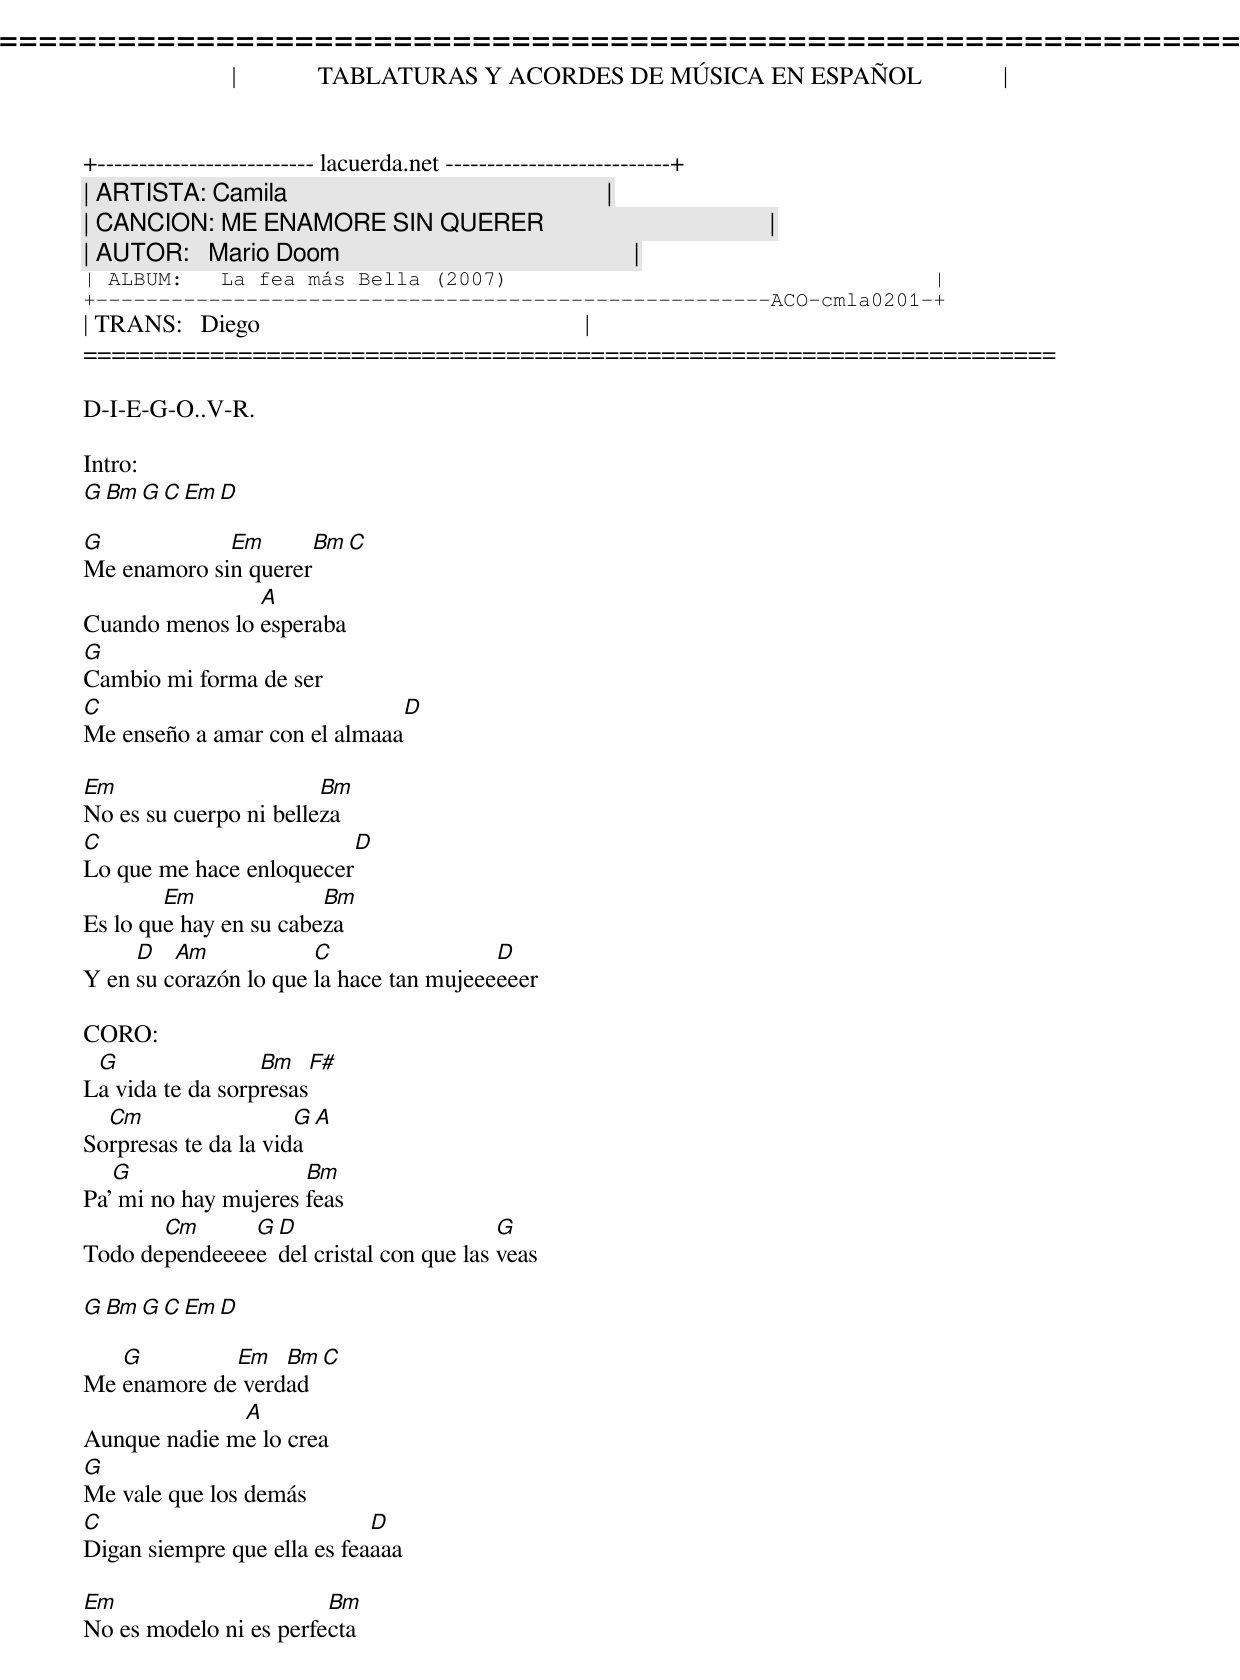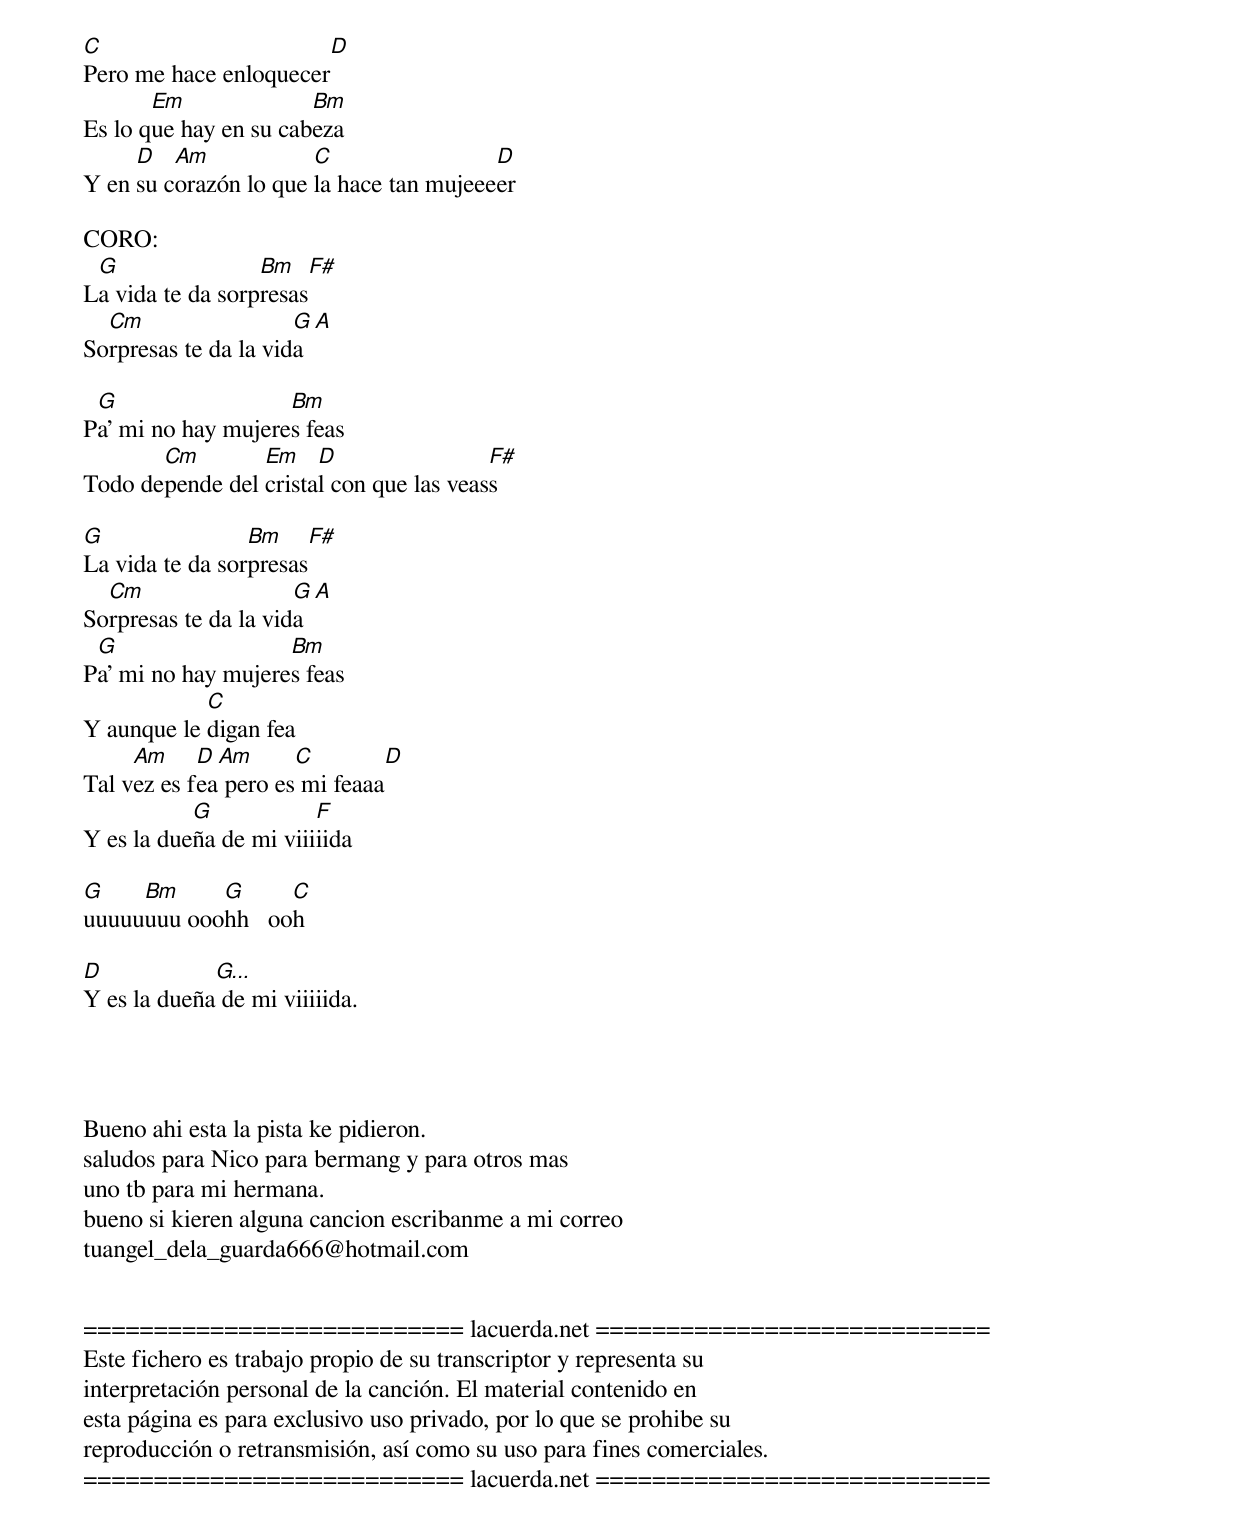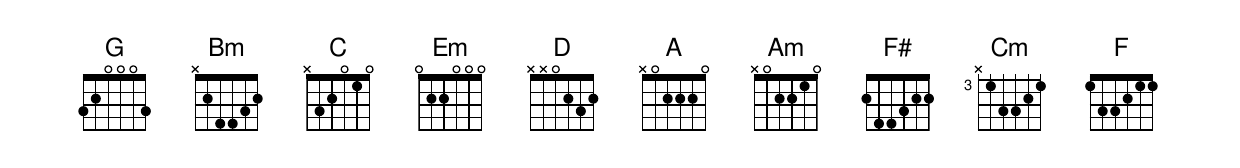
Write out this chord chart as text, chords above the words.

=====================================================================
|             TABLATURAS Y ACORDES DE MÚSICA EN ESPAÑOL             |
+-------------------------- lacuerda.net ---------------------------+
| ARTISTA: Camila                                                   |
| CANCION: ME ENAMORE SIN QUERER                                    |
| AUTOR:   Mario Doom                                               |
| ALBUM:   La fea más Bella (2007)                                  |
+------------------------------------------------------ACO-cmla0201-+
| TRANS:   Diego                                                    |
=====================================================================

D-I-E-G-O..V-R.

Intro:
G Bm G C Em D

G            Em      Bm   C
Me enamoro sin querer
                A
Cuando menos lo esperaba
G
Cambio mi forma de ser
C                             D
Me enseño a amar con el almaaa

Em                      Bm
No es su cuerpo ni belleza
C                        D
Lo que me hace enloquecer
        Em              Bm
Es lo que hay en su cabeza
     D   Am            C                 D
Y en su corazón lo que la hace tan mujeeeeeer

CORO:
 G                Bm      F#
La vida te da sorpresas
  Cm                  G       A
Sorpresas te da la vida
   G                  Bm
Pa mi no hay mujeres feas
       Cm      G D                       G
Todo dependeeeee del cristal con que las veas

G Bm G C Em D

   G         Em   Bm     C
Me enamore de verdad
              A
Aunque nadie me lo crea
G
Me vale que los demás
C                            D
Digan siempre que ella es feaaaa

Em                      Bm
No es modelo ni es perfecta
C                      D
Pero me hace enloquecer
       Em              Bm
Es lo que hay en su cabeza
     D   Am            C                 D
Y en su corazón lo que la hace tan mujeeeer

CORO:
 G                Bm      F#
La vida te da sorpresas
  Cm                  G       A
Sorpresas te da la vida

 G                  Bm
Pa mi no hay mujeres feas
       Cm        Em    D                 F#
Todo depende del cristal con que las veass

G                Bm      F#
La vida te da sorpresas
  Cm                  G       A
Sorpresas te da la vida
 G                  Bm
Pa mi no hay mujeres feas
            C
Y aunque le digan fea
     Am     D Am      C        D
Tal vez es fea pero es mi feaaa
           G            F
Y es la dueña de mi viiiiida

G    Bm     G      C
uuuuuuuu ooohh   ooh

D            G...
Y es la dueña de mi viiiiida.




Bueno ahi esta la pista ke pidieron.
saludos para Nico para bermang y para otros mas
uno tb para mi hermana.
bueno si kieren alguna cancion escribanme a mi correo
tuangel_dela_guarda666@hotmail.com


=========================== lacuerda.net ============================
Este fichero es trabajo propio de su transcriptor y representa su
interpretación personal de la canción. El material contenido en
esta página es para exclusivo uso privado, por lo que se prohibe su
reproducción o retransmisión, así como su uso para fines comerciales.
=========================== lacuerda.net ============================
